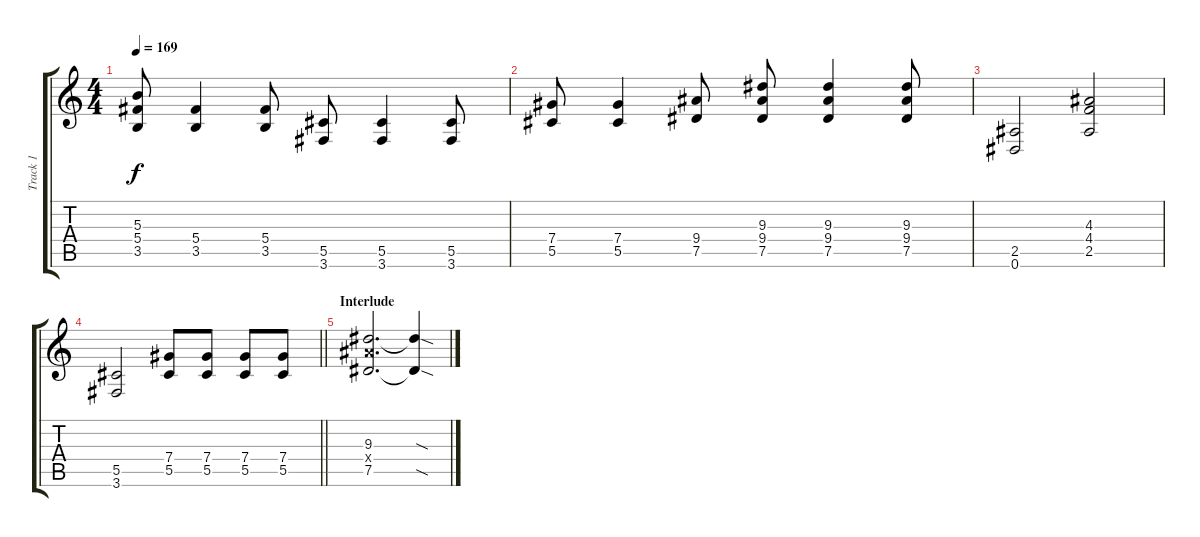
\track ("Track 1" "Track 1") {instrument distortionguitar}
\staff {score tabs}
\tuning (Eb4 Bb3 Gb3 Db3 Ab2 Eb2) {hide}
\ts (4 4)
\tempo 169
\clef g2
\ks c
(5.3 5.4 3.5).8{dy f} (5.4 3.5).4 (5.4 3.5).8 (5.5 3.6).8 (5.5 3.6).4 (5.5 3.6).8 |
(7.4 5.5).8 (7.4 5.5).4 (9.4 7.5).8 (9.3 9.4 7.5).8 (9.3 9.4 7.5).4 (9.3 9.4 7.5).8 |
(2.5 0.6).2 (4.3 4.4 2.5).2 |
\barLineRight lightlight
(5.5 3.6).2 (7.4 5.5).8 (7.4 5.5).8 (7.4 5.5).8 (7.4 5.5).8 |
\section ("" "Interlude")
(9.3 9.4{x} 7.5).2{d} (9.3{sod t} 7.5{sod t}).4
